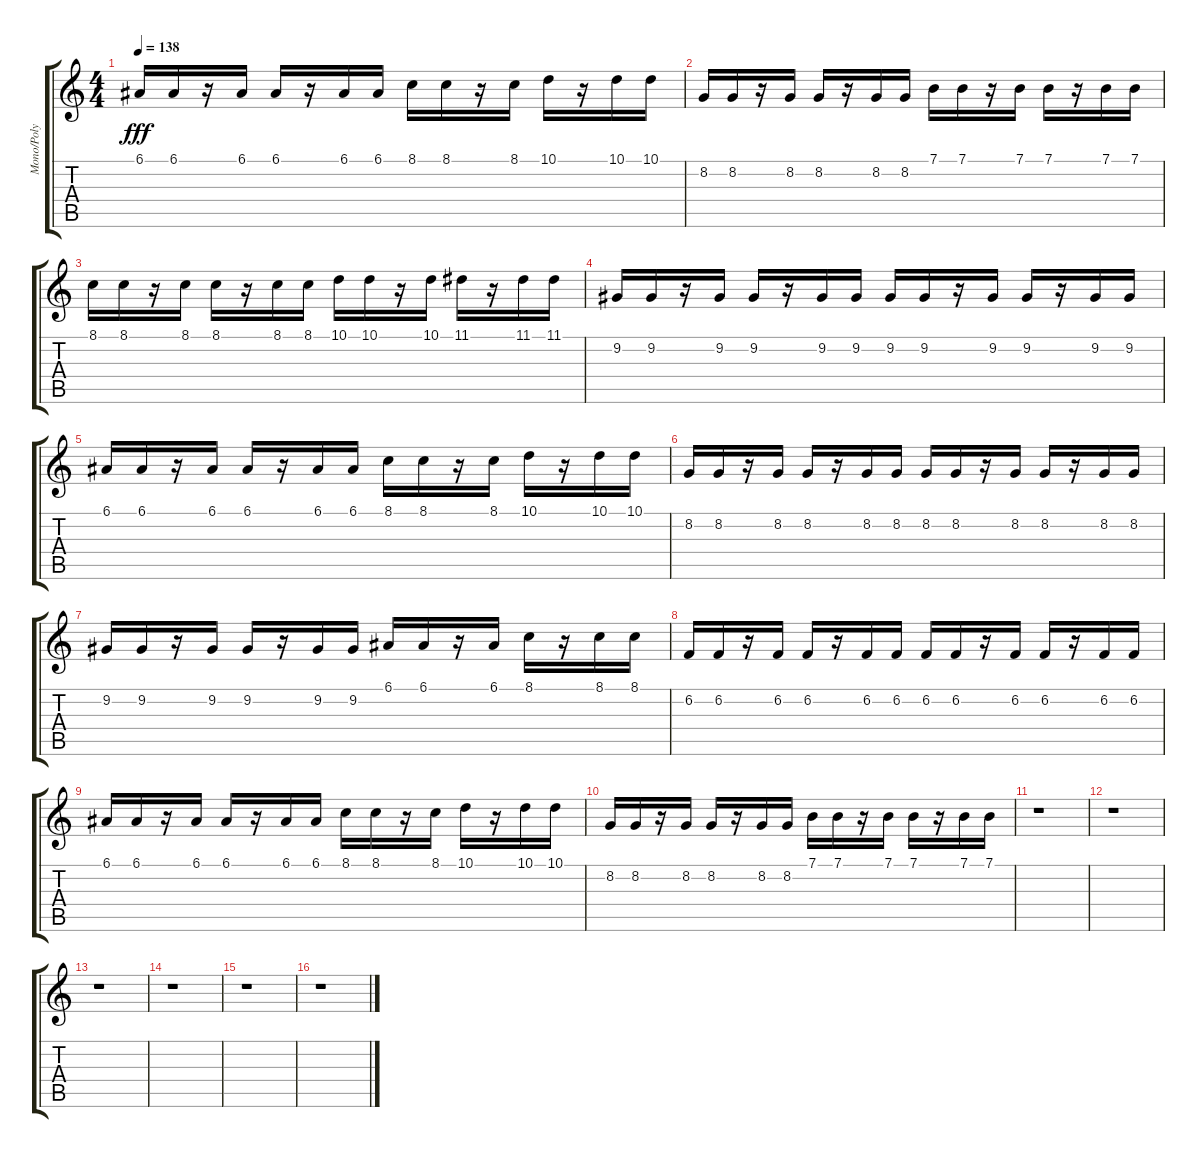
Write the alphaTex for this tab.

\track ("Mono/Poly" "Mono/Poly") {instrument lead2sawtooth}
\staff {score tabs}
\tuning (E4 B3 G3 D3 A2 E2) {hide}
\ts (4 4)
\tempo 138
\clef g2
\ks c
6.1.16{dy fff} 6.1.16 r.16 6.1.16 6.1.16 r.16 6.1.16 6.1.16 8.1.16 8.1.16 r.16 8.1.16 10.1.16 r.16 10.1.16 10.1.16 |
8.2.16 8.2.16 r.16 8.2.16 8.2.16 r.16 8.2.16 8.2.16 7.1.16 7.1.16 r.16 7.1.16 7.1.16 r.16 7.1.16 7.1.16 |
8.1.16 8.1.16 r.16 8.1.16 8.1.16 r.16 8.1.16 8.1.16 10.1.16 10.1.16 r.16 10.1.16 11.1.16 r.16 11.1.16 11.1.16 |
9.2.16 9.2.16 r.16 9.2.16 9.2.16 r.16 9.2.16 9.2.16 9.2.16 9.2.16 r.16 9.2.16 9.2.16 r.16 9.2.16 9.2.16 |
6.1.16 6.1.16 r.16 6.1.16 6.1.16 r.16 6.1.16 6.1.16 8.1.16 8.1.16 r.16 8.1.16 10.1.16 r.16 10.1.16 10.1.16 |
8.2.16 8.2.16 r.16 8.2.16 8.2.16 r.16 8.2.16 8.2.16 8.2.16 8.2.16 r.16 8.2.16 8.2.16 r.16 8.2.16 8.2.16 |
9.2.16 9.2.16 r.16 9.2.16 9.2.16 r.16 9.2.16 9.2.16 6.1.16 6.1.16 r.16 6.1.16 8.1.16 r.16 8.1.16 8.1.16 |
6.2.16 6.2.16 r.16 6.2.16 6.2.16 r.16 6.2.16 6.2.16 6.2.16 6.2.16 r.16 6.2.16 6.2.16 r.16 6.2.16 6.2.16 |
6.1.16 6.1.16 r.16 6.1.16 6.1.16 r.16 6.1.16 6.1.16 8.1.16 8.1.16 r.16 8.1.16 10.1.16 r.16 10.1.16 10.1.16 |
8.2.16 8.2.16 r.16 8.2.16 8.2.16 r.16 8.2.16 8.2.16 7.1.16 7.1.16 r.16 7.1.16 7.1.16 r.16 7.1.16 7.1.16 |
r.1 |
r.1 |
r.1 |
r.1 |
r.1 |
r.1
